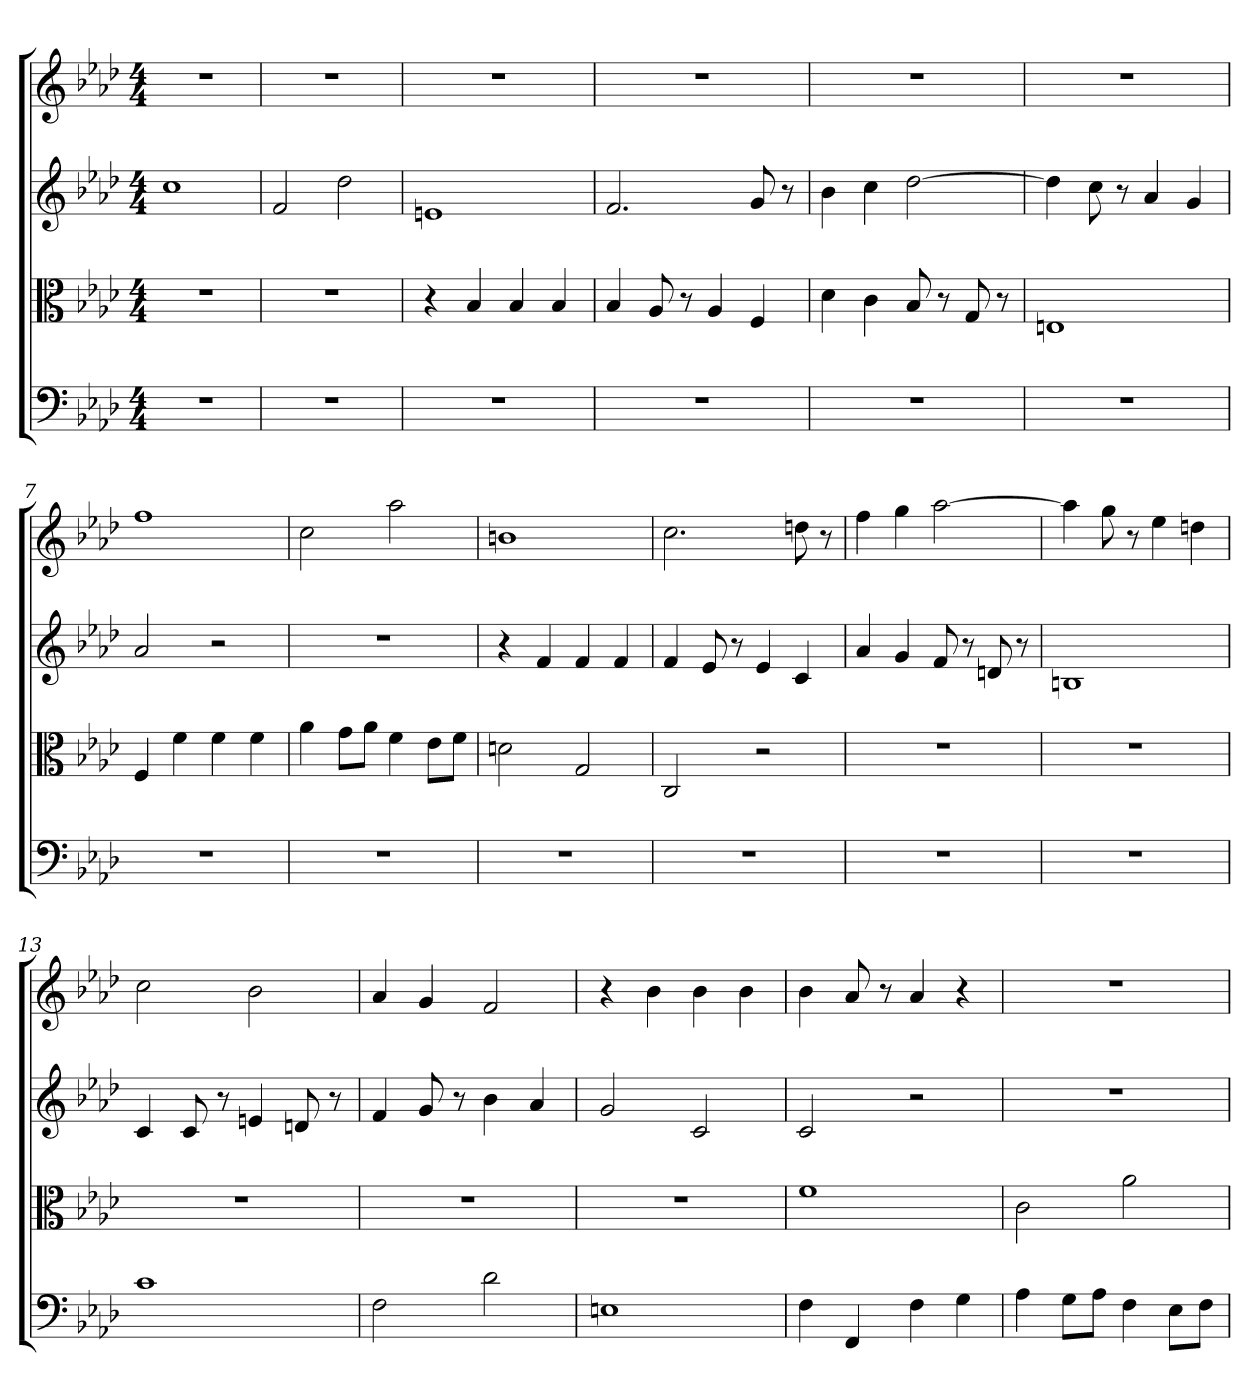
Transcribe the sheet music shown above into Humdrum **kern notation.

**kern	**kern	**kern	**kern
*part4	*part3	*part2	*part1
*staff4	*staff3	*staff2	*staff1
*clefF4	*clefC3	*clefG2	*clefG2
*k[b-e-a-d-]	*k[b-e-a-d-]	*k[b-e-a-d-]	*k[b-e-a-d-]
*f:	*f:	*f:	*f:
*M4/4	*M4/4	*M4/4	*M4/4
=	=	=	=
1r	1r	1cc	1r
=2	=2	=2	=2
1r	1r	2f	1r
.	.	2dd-	.
=3	=3	=3	=3
1r	4r	1en	1r
.	4B-	.	.
.	4B-	.	.
.	4B-	.	.
=4	=4	=4	=4
1r	4B-	2.f	1r
.	8A-	.	.
.	8r	.	.
.	4A-	.	.
.	4F	8g	.
.	.	8r	.
=5	=5	=5	=5
1r	4d-	4b-	1r
.	4c	4cc	.
.	8B-	[2dd-	.
.	8r	.	.
.	8G	.	.
.	8r	.	.
=6	=6	=6	=6
1r	1En	4dd-]	1r
.	.	8cc	.
.	.	8r	.
.	.	4a-	.
.	.	4g	.
=7	=7	=7	=7
1r	4F	2a-	1ff
.	4f	.	.
.	4f	2r	.
.	4f	.	.
=8	=8	=8	=8
1r	4a-	1r	2cc
.	8g\L	.	.
.	8a-\J	.	.
.	4f	.	2aa-
.	8e-\L	.	.
.	8f\J	.	.
=9	=9	=9	=9
1r	2dn	4r	1bn
.	.	4f	.
.	2G	4f	.
.	.	4f	.
=10	=10	=10	=10
1r	2C	4f	2.cc
.	.	8e-	.
.	.	8r	.
.	2r	4e-	.
.	.	4c	8ddn
.	.	.	8r
=11	=11	=11	=11
1r	1r	4a-	4ff
.	.	4g	4gg
.	.	8f	[2aa-
.	.	8r	.
.	.	8dn	.
.	.	8r	.
=12	=12	=12	=12
1r	1r	1Bn	4aa-]
.	.	.	8gg
.	.	.	8r
.	.	.	4ee-
.	.	.	4ddn
=13	=13	=13	=13
1c	1r	4c	2cc
.	.	8c	.
.	.	8r	.
.	.	4en	2b-
.	.	8dn	.
.	.	8r	.
=14	=14	=14	=14
2F	1r	4f	4a-
.	.	8g	4g
.	.	8r	.
2d-	.	4b-	2f
.	.	4a-	.
=15	=15	=15	=15
1En	1r	2g	4r
.	.	.	4b-
.	.	2c	4b-
.	.	.	4b-
=16	=16	=16	=16
4F	1f	2c	4b-
4FF	.	.	8a-
.	.	.	8r
4F	.	2r	4a-
4G	.	.	4r
=17	=17	=17	=17
4A-	2c	1r	1r
8G\L	.	.	.
8A-\J	.	.	.
4F	2a-	.	.
8E-\L	.	.	.
8F\J	.	.	.
=	=	=	=
*-	*-	*-	*-
